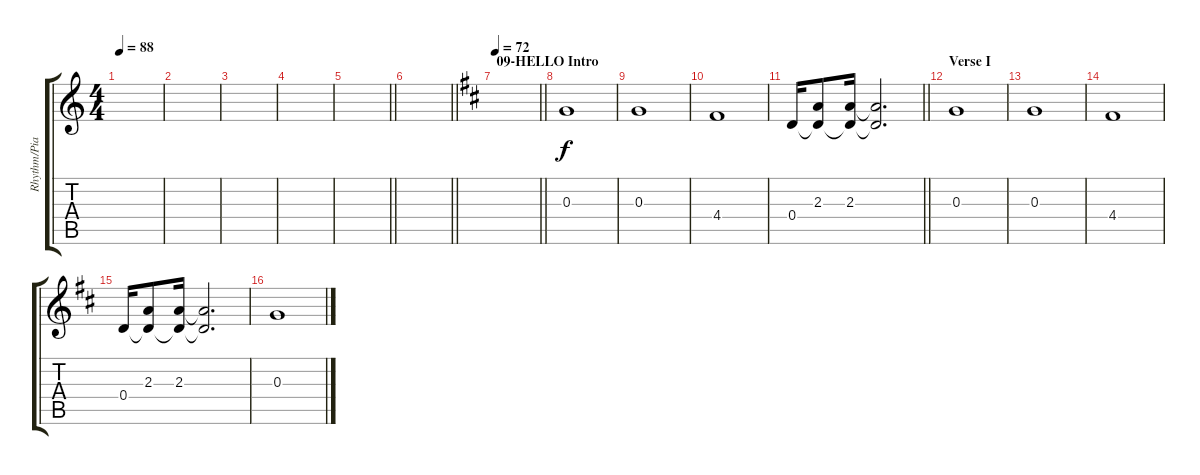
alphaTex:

\track ("Rhythm/Piano on Hello" "Rhythm/Pia") {instrument acousticguitarsteel}
\staff {score tabs}
\tuning (E4 B3 G3 D3 A2 E2) {hide}
\ts (4 4)
\tempo 88
\clef g2
\ks c
|
|
|
|
\barLineRight lightlight
|
\barLineRight lightlight
|
\section ("" "09-HELLO Intro")
\tempo 72
\barLineRight lightlight
\ks d
|
0.3.1 |
0.3.1 |
4.4.1 |
\barLineRight lightlight
0.4.16 (2.3 0.4{t}).8 (2.3 0.4{t}).16 (2.3{t} 0.4{t}).2{d} |
\section ("" "Verse I")
0.3.1{volume 9} |
0.3.1 |
4.4.1 |
0.4.16 (2.3 0.4{t}).8 (2.3 0.4{t}).16 (2.3{t} 0.4{t}).2{d} |
0.3.1
